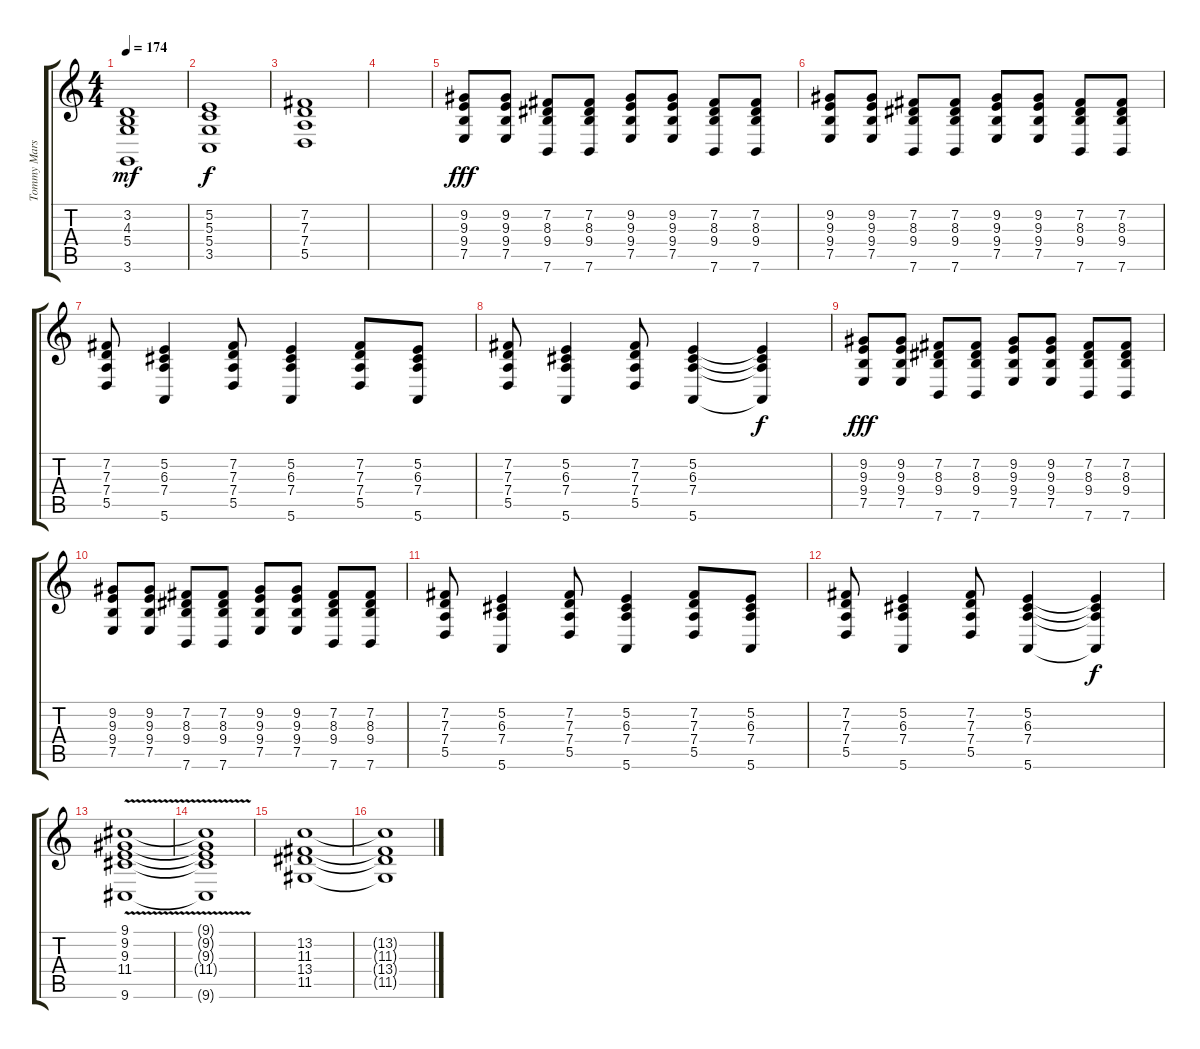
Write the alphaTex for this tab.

\track ("Tommy Mars 1" "Tommy Mars") {instrument drawbarorgan}
\staff {score tabs}
\tuning (E4 B3 G3 D3 A2 E2) {hide}
\ts (4 4)
\tempo 174
\clef g2
\ks c
(3.2 4.3 5.4 3.6).1{dy mf} |
(5.2 5.3 5.4 3.5).1{dy f} |
(7.2 7.3 7.4 5.5).1 |
|
(9.2 9.3 9.4 7.5).8{dy fff} (9.2 9.3 9.4 7.5).8 (7.2 8.3 9.4 7.6).8 (7.2 8.3 9.4 7.6).8 (9.2 9.3 9.4 7.5).8 (9.2 9.3 9.4 7.5).8 (7.2 8.3 9.4 7.6).8 (7.2 8.3 9.4 7.6).8 |
(9.2 9.3 9.4 7.5).8 (9.2 9.3 9.4 7.5).8 (7.2 8.3 9.4 7.6).8 (7.2 8.3 9.4 7.6).8 (9.2 9.3 9.4 7.5).8 (9.2 9.3 9.4 7.5).8 (7.2 8.3 9.4 7.6).8 (7.2 8.3 9.4 7.6).8 |
(7.2 7.3 7.4 5.5).8 (5.2 6.3 7.4 5.6).4 (7.2 7.3 7.4 5.5).8 (5.2 6.3 7.4 5.6).4 (7.2 7.3 7.4 5.5).8 (5.2 6.3 7.4 5.6).8 |
(7.2 7.3 7.4 5.5).8 (5.2 6.3 7.4 5.6).4 (7.2 7.3 7.4 5.5).8 (5.2 6.3 7.4 5.6).4 (5.2{t} 6.3{t} 7.4{t} 5.6{t}).4{dy f} |
(9.2 9.3 9.4 7.5).8{dy fff} (9.2 9.3 9.4 7.5).8 (7.2 8.3 9.4 7.6).8 (7.2 8.3 9.4 7.6).8 (9.2 9.3 9.4 7.5).8 (9.2 9.3 9.4 7.5).8 (7.2 8.3 9.4 7.6).8 (7.2 8.3 9.4 7.6).8 |
(9.2 9.3 9.4 7.5).8 (9.2 9.3 9.4 7.5).8 (7.2 8.3 9.4 7.6).8 (7.2 8.3 9.4 7.6).8 (9.2 9.3 9.4 7.5).8 (9.2 9.3 9.4 7.5).8 (7.2 8.3 9.4 7.6).8 (7.2 8.3 9.4 7.6).8 |
(7.2 7.3 7.4 5.5).8 (5.2 6.3 7.4 5.6).4 (7.2 7.3 7.4 5.5).8 (5.2 6.3 7.4 5.6).4 (7.2 7.3 7.4 5.5).8 (5.2 6.3 7.4 5.6).8 |
(7.2 7.3 7.4 5.5).8 (5.2 6.3 7.4 5.6).4 (7.2 7.3 7.4 5.5).8 (5.2 6.3 7.4 5.6).4 (5.2{t} 6.3{t} 7.4{t} 5.6{t}).4{dy f} |
(9.1{v} 9.2{v} 9.3{v} 11.4{v} 9.6{v}).1 |
(9.1{t} 9.2{t} 9.3{t} 11.4{t} 9.6{t}).1 |
(13.2 11.3 13.4 11.5).1 |
(13.2{t} 11.3{t} 13.4{t} 11.5{t}).1
